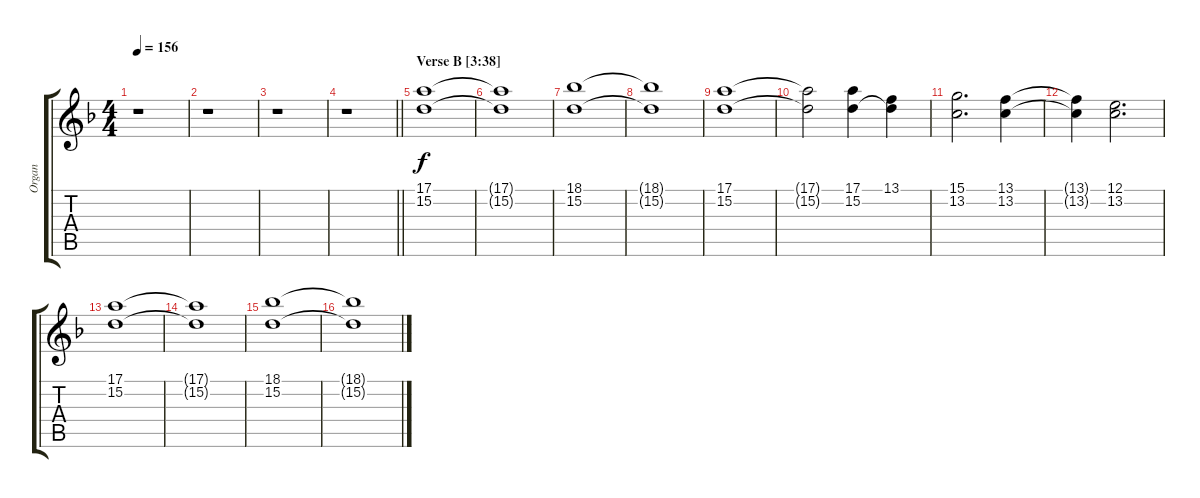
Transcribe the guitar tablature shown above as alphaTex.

\track ("Organ" "Organ") {instrument churchorgan}
\staff {score tabs}
\tuning (E4 B3 G3 D3 A2 E2) {hide}
\ts (4 4)
\tempo 156
\clef g2
\ks dminor
r.1{dy f} |
r.1 |
r.1 |
\barLineRight lightlight
r.1 |
\section ("" "Verse B [3:38]")
(17.1 15.2).1 |
(17.1{t} 15.2{t}).1 |
(18.1 15.2).1 |
(18.1{t} 15.2{t}).1 |
(17.1 15.2).1 |
(17.1{t} 15.2{t}).2 (17.1 15.2).4 (13.1 15.2{t}).4 |
(15.1 13.2).2{d} (13.1 13.2).4 |
(13.1{t} 13.2{t}).4 (12.1 13.2).2{d} |
(17.1 15.2).1 |
(17.1{t} 15.2{t}).1 |
(18.1 15.2).1 |
(18.1{t} 15.2{t}).1
